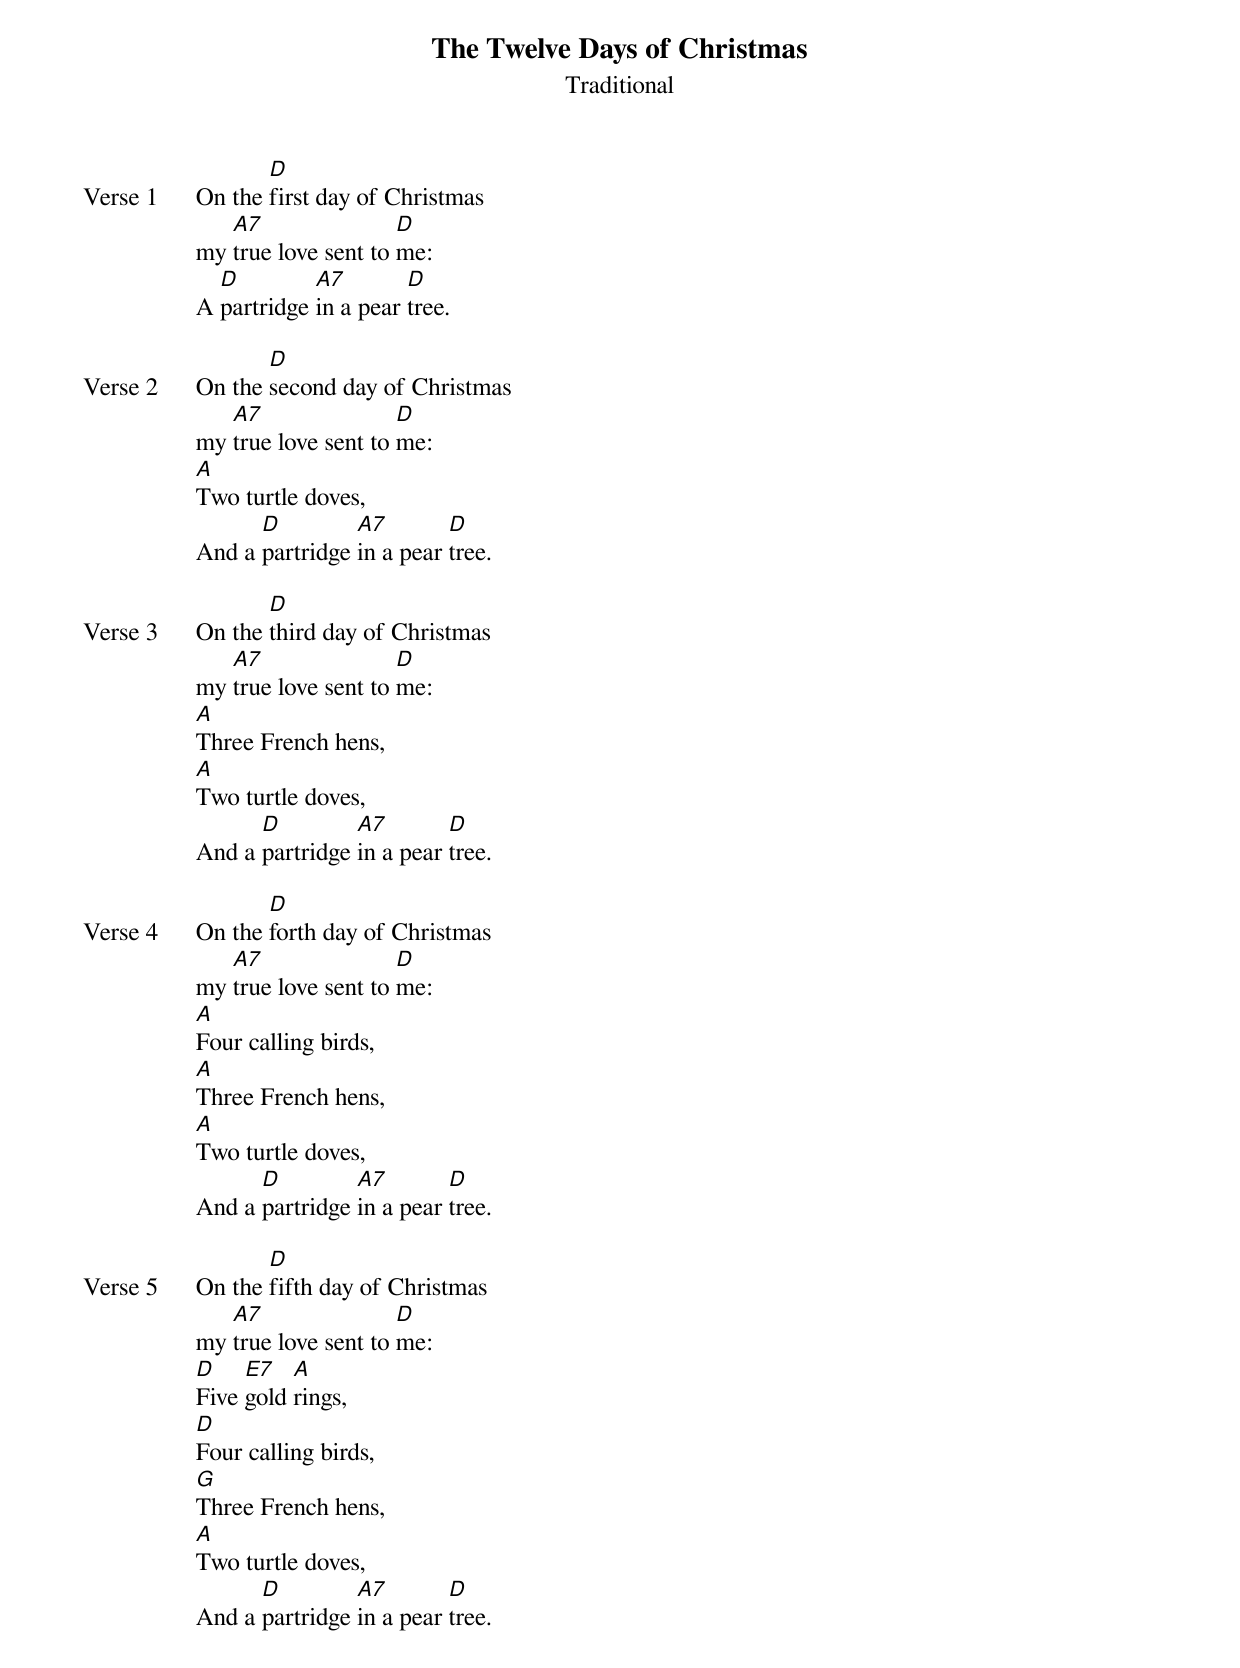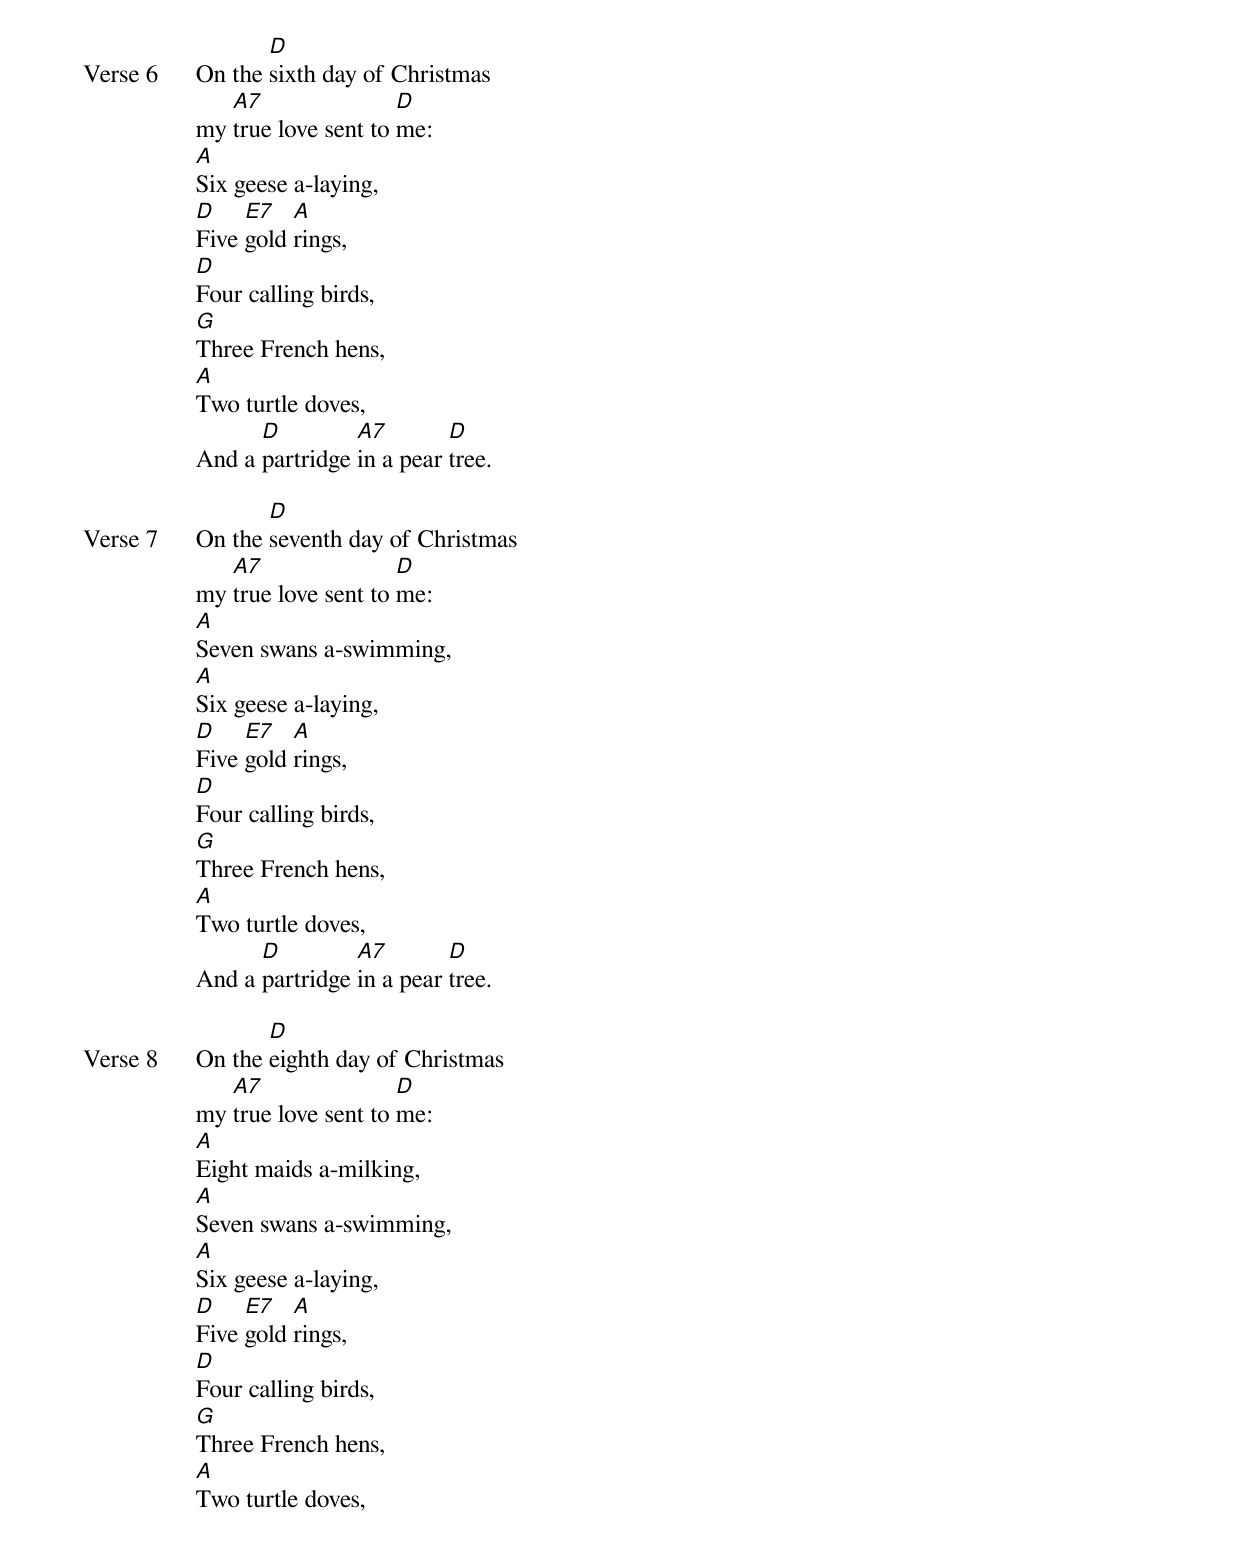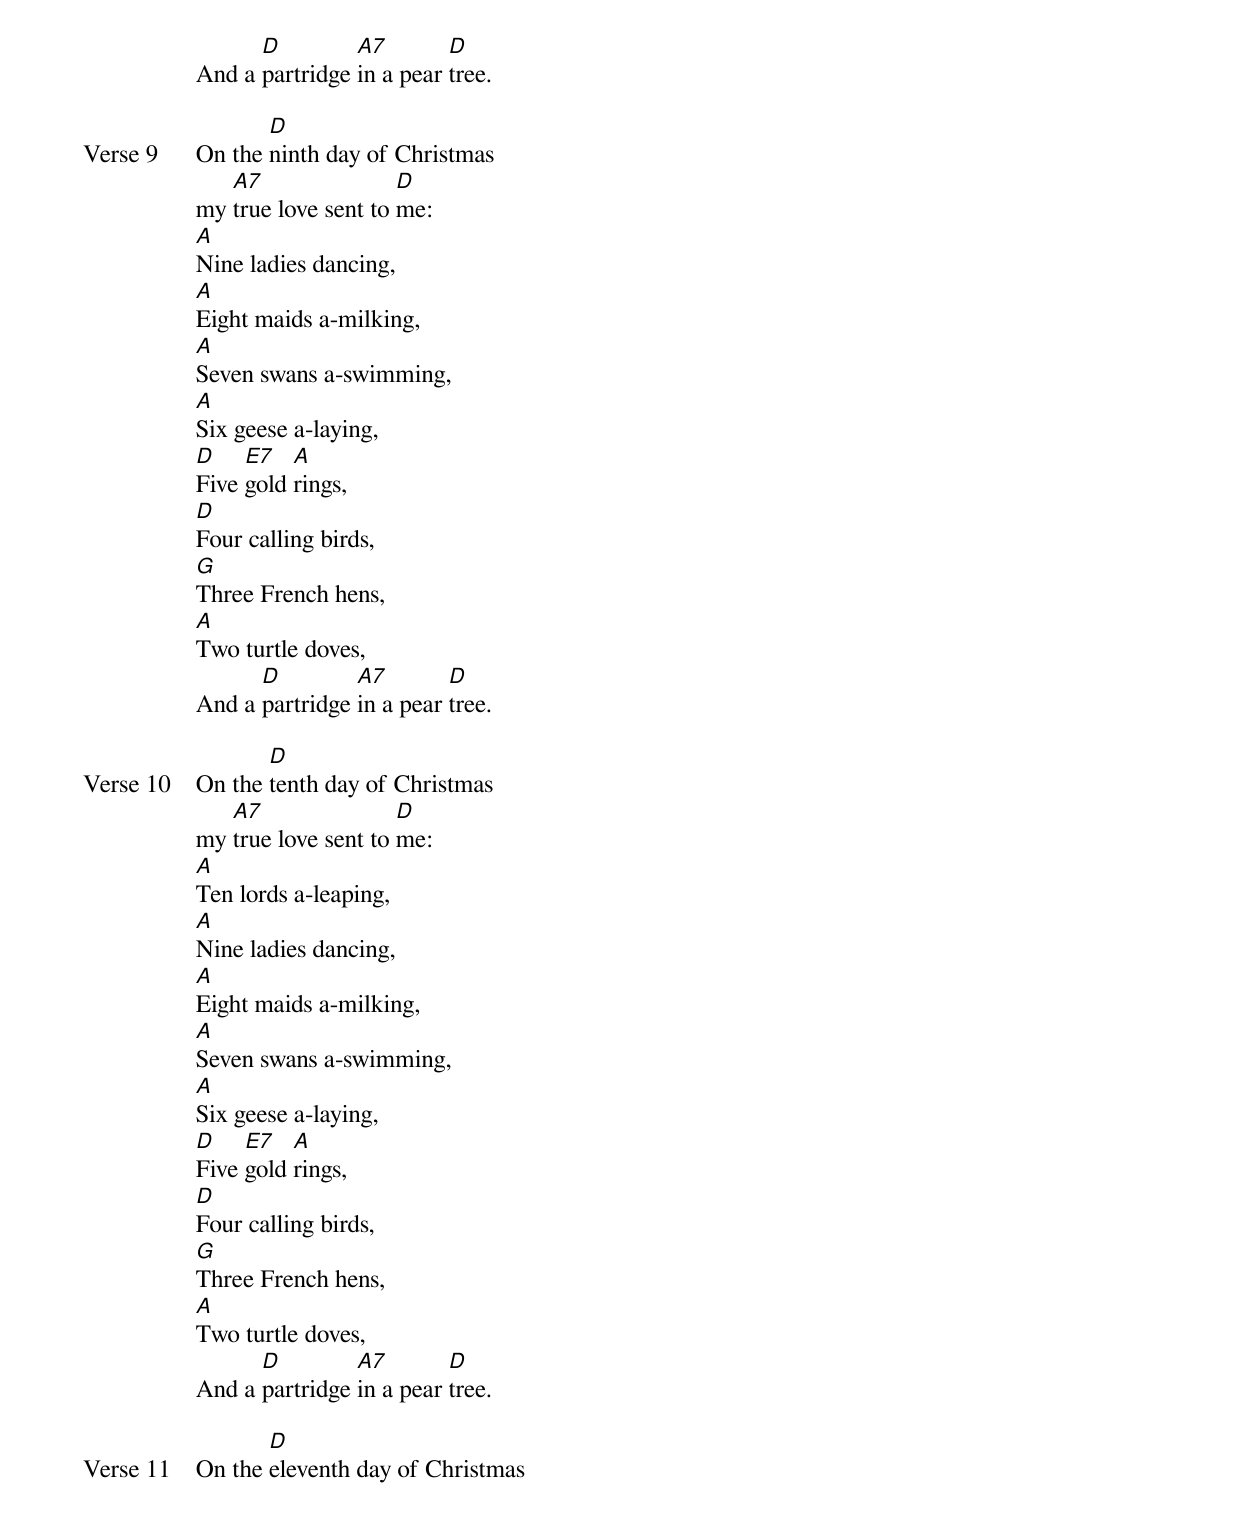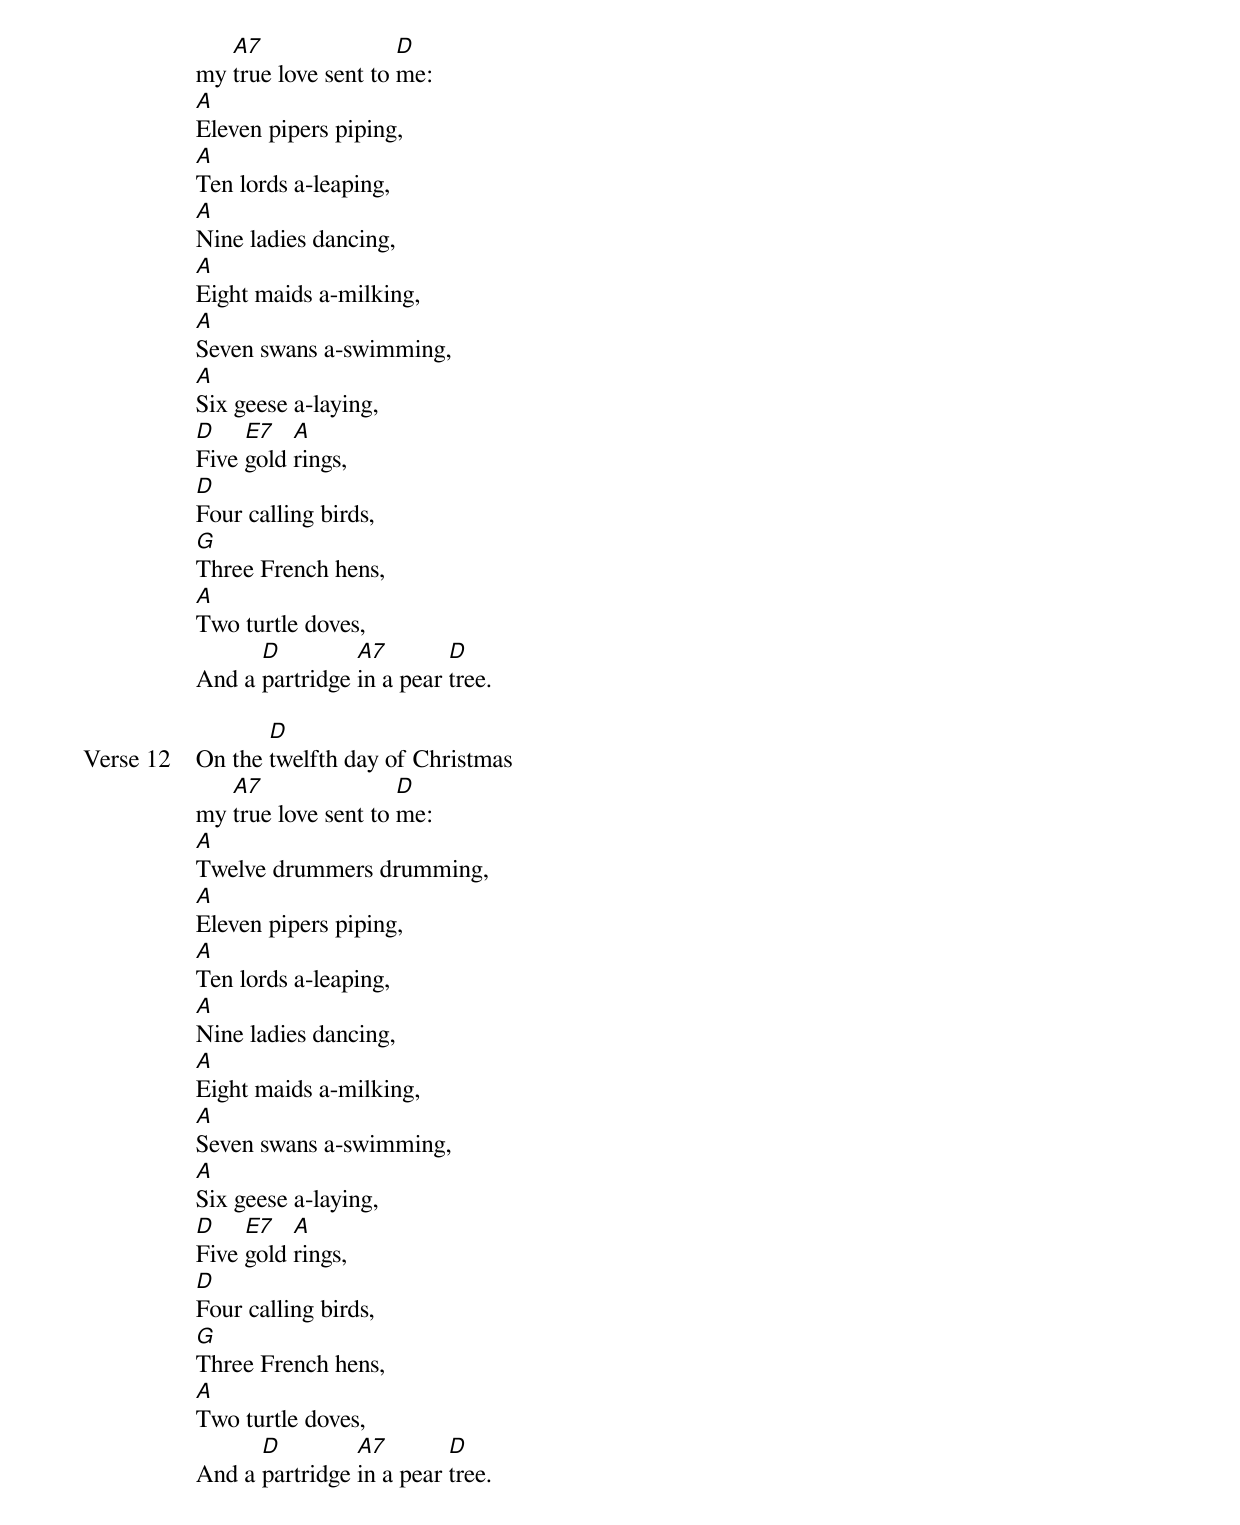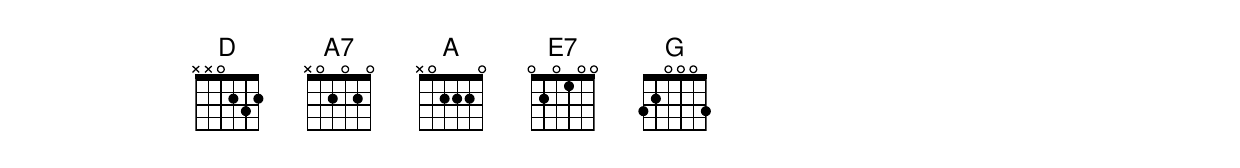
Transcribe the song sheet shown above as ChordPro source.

{define: A base-fret 1 frets x 0 2 2 2 0}
{define: D base-fret 1 frets x x 0 2 3 2}
{define: A7 base-fret 1 frets x 0 2 0 2 0}
{define: E7 base-fret 1 frets 0 2 0 1 0 0}
{define: G base-fret 1 frets 3 2 0 0 0 3}
{title: The Twelve Days of Christmas}
{subtitle: Traditional}

{start_of_verse: Verse 1}
On the [D]first day of Christmas
my [A7]true love sent to [D]me:
A [D]partridge [A7]in a pear [D]tree.
{end_of_verse}

{start_of_verse: Verse 2}
On the [D]second day of Christmas
my [A7]true love sent to [D]me:
[A]Two turtle doves,
And a [D]partridge [A7]in a pear [D]tree.
{end_of_verse}

{start_of_verse: Verse 3}
On the [D]third day of Christmas
my [A7]true love sent to [D]me:
[A]Three French hens,
[A]Two turtle doves,
And a [D]partridge [A7]in a pear [D]tree.
{end_of_verse}

{start_of_verse: Verse 4}
On the [D]forth day of Christmas
my [A7]true love sent to [D]me:
[A]Four calling birds,
[A]Three French hens,
[A]Two turtle doves,
And a [D]partridge [A7]in a pear [D]tree.
{end_of_verse}

{start_of_verse: Verse 5}
On the [D]fifth day of Christmas
my [A7]true love sent to [D]me:
[D]Five [E7]gold [A]rings,
[D]Four calling birds,
[G]Three French hens,
[A]Two turtle doves,
And a [D]partridge [A7]in a pear [D]tree.
{end_of_verse}

{start_of_verse: Verse 6}
On the [D]sixth day of Christmas
my [A7]true love sent to [D]me:
[A]Six geese a-laying,
[D]Five [E7]gold [A]rings,
[D]Four calling birds,
[G]Three French hens,
[A]Two turtle doves,
And a [D]partridge [A7]in a pear [D]tree.
{end_of_verse}

{start_of_verse: Verse 7}
On the [D]seventh day of Christmas
my [A7]true love sent to [D]me:
[A]Seven swans a-swimming,
[A]Six geese a-laying,
[D]Five [E7]gold [A]rings,
[D]Four calling birds,
[G]Three French hens,
[A]Two turtle doves,
And a [D]partridge [A7]in a pear [D]tree.
{end_of_verse}

{start_of_verse: Verse 8}
On the [D]eighth day of Christmas
my [A7]true love sent to [D]me:
[A]Eight maids a-milking,
[A]Seven swans a-swimming,
[A]Six geese a-laying,
[D]Five [E7]gold [A]rings,
[D]Four calling birds,
[G]Three French hens,
[A]Two turtle doves,
And a [D]partridge [A7]in a pear [D]tree.
{end_of_verse}

{start_of_verse: Verse 9}
On the [D]ninth day of Christmas
my [A7]true love sent to [D]me:
[A]Nine ladies dancing,
[A]Eight maids a-milking,
[A]Seven swans a-swimming,
[A]Six geese a-laying,
[D]Five [E7]gold [A]rings,
[D]Four calling birds,
[G]Three French hens,
[A]Two turtle doves,
And a [D]partridge [A7]in a pear [D]tree.
{end_of_verse}

{start_of_verse: Verse 10}
On the [D]tenth day of Christmas
my [A7]true love sent to [D]me:
[A]Ten lords a-leaping,
[A]Nine ladies dancing,
[A]Eight maids a-milking,
[A]Seven swans a-swimming,
[A]Six geese a-laying,
[D]Five [E7]gold [A]rings,
[D]Four calling birds,
[G]Three French hens,
[A]Two turtle doves,
And a [D]partridge [A7]in a pear [D]tree.
{end_of_verse}

{start_of_verse: Verse 11}
On the [D]eleventh day of Christmas
my [A7]true love sent to [D]me:
[A]Eleven pipers piping,
[A]Ten lords a-leaping,
[A]Nine ladies dancing,
[A]Eight maids a-milking,
[A]Seven swans a-swimming,
[A]Six geese a-laying,
[D]Five [E7]gold [A]rings,
[D]Four calling birds,
[G]Three French hens,
[A]Two turtle doves,
And a [D]partridge [A7]in a pear [D]tree.
{end_of_verse}

{start_of_verse: Verse 12}
On the [D]twelfth day of Christmas
my [A7]true love sent to [D]me:
[A]Twelve drummers drumming,
[A]Eleven pipers piping,
[A]Ten lords a-leaping,
[A]Nine ladies dancing,
[A]Eight maids a-milking,
[A]Seven swans a-swimming,
[A]Six geese a-laying,
[D]Five [E7]gold [A]rings,
[D]Four calling birds,
[G]Three French hens,
[A]Two turtle doves,
And a [D]partridge [A7]in a pear [D]tree.
{end_of_verse}
